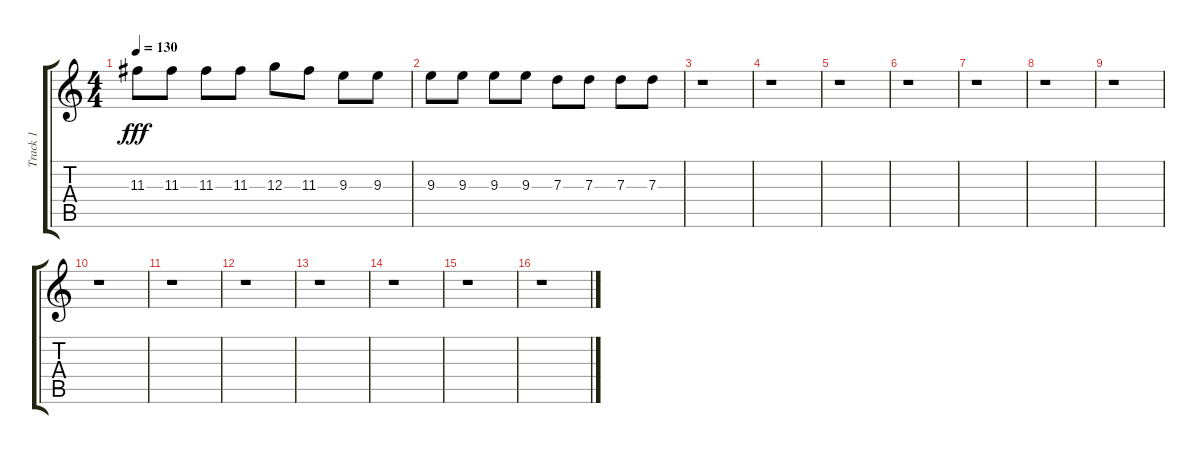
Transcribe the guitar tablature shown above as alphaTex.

\track ("Track 1" "Track 1") {instrument acousticguitarsteel}
\staff {score tabs}
\tuning (E4 B3 G3 D3 A2 D2) {hide}
\ts (4 4)
\tempo 130
\clef g2
\ks c
11.3.8{dy fff} 11.3.8 11.3.8 11.3.8 12.3.8 11.3.8 9.3.8 9.3.8 |
9.3.8 9.3.8 9.3.8 9.3.8 7.3.8 7.3.8 7.3.8 7.3.8 |
r.1 |
r.1 |
r.1 |
r.1 |
r.1 |
r.1 |
r.1 |
r.1 |
r.1 |
r.1 |
r.1 |
r.1 |
r.1 |
r.1
